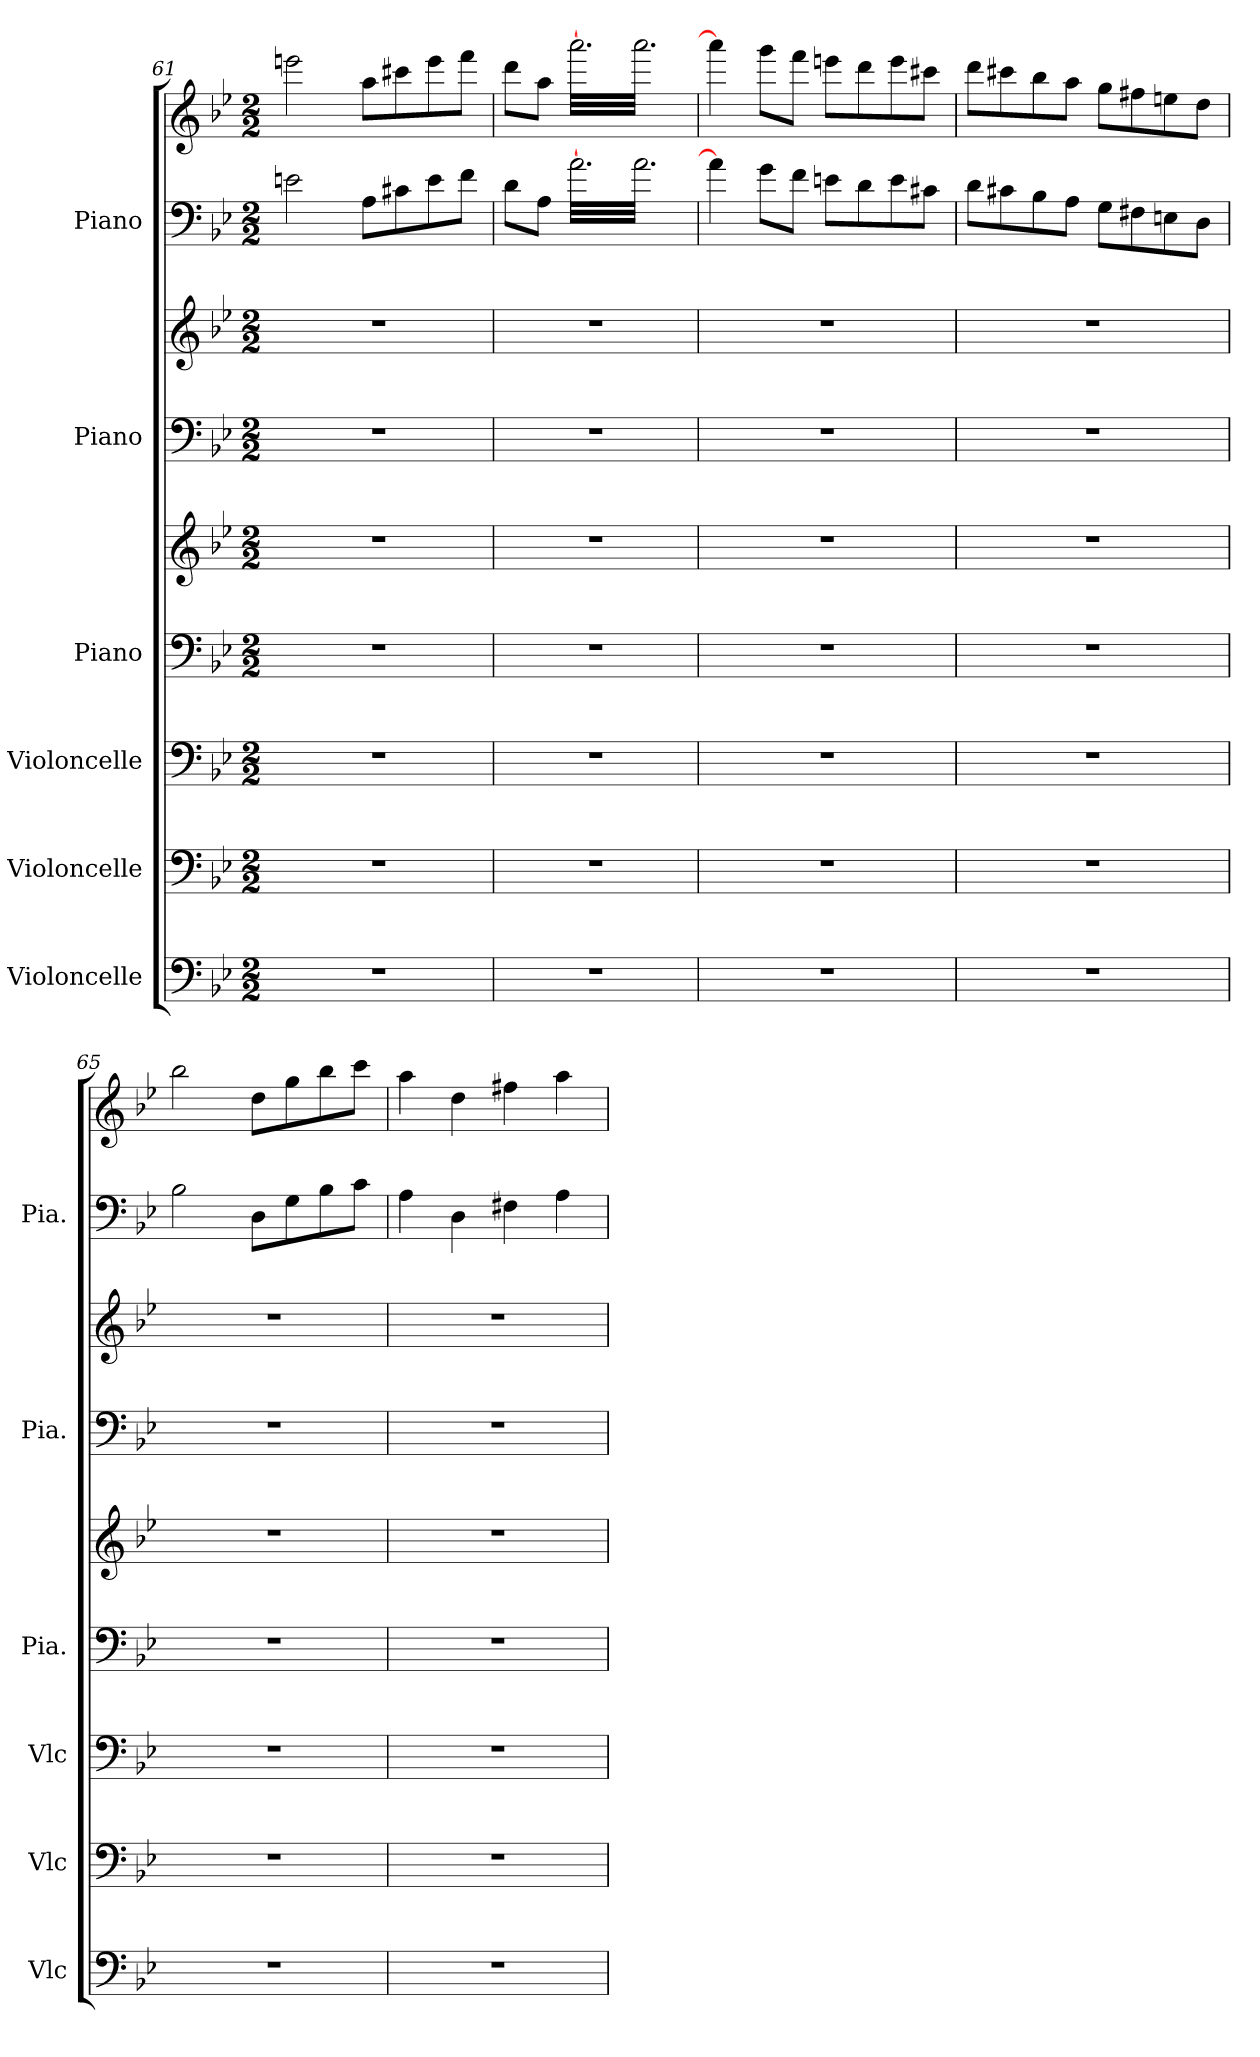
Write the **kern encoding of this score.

**kern	**kern	**kern	**kern	**kern	**kern	**kern	**kern	**kern	**dynam
*part6	*part5	*part4	*part3	*part3	*part2	*part2	*part1	*part1	*part1
*staff9	*staff8	*staff7	*staff6	*staff5	*staff4	*staff3	*staff2	*staff1	*staff1/2
*I"Violoncelle	*I"Violoncelle	*I"Violoncelle	*I"Piano	*	*I"Piano	*	*I"Piano	*	*
*I'Vlc	*I'Vlc	*I'Vlc	*I'Pia.	*	*I'Pia.	*	*I'Pia.	*	*
*clefF4	*clefF4	*clefF4	*clefF4	*clefG2	*clefF4	*clefG2	*clefF4	*clefG2	*
*k[b-e-]	*k[b-e-]	*k[b-e-]	*k[b-e-]	*k[b-e-]	*k[b-e-]	*k[b-e-]	*k[b-e-]	*k[b-e-]	*
*M2/2	*M2/2	*M2/2	*M2/2	*M2/2	*M2/2	*M2/2	*M2/2	*M2/2	*
=61	=61	=61	=61	=61	=61	=61	=61	=61	=61
1r	1r	1r	1r	1r	1r	1r	2en\	2eeen\	.
.	.	.	.	.	.	.	8A\L	8aa\L	.
.	.	.	.	.	.	.	8c#X\	8ccc#X\	.
.	.	.	.	.	.	.	8e\	8eee\	.
.	.	.	.	.	.	.	8f\J	8fff\J	.
=62	=62	=62	=62	=62	=62	=62	=62	=62	=62
1r	1r	1r	1r	1r	1r	1r	8d\L	8ddd\L	.
.	.	.	.	.	.	.	8A\J	8aa\J	.
*	*	*	*	*	*	*	*tremolo	*	*
*	*	*	*	*	*	*	*	*tremolo	*
.	.	.	.	.	.	.	[32a\LLL	[32aaa\LLL	.
.	.	.	.	.	.	.	32a\	32aaa\	.
.	.	.	.	.	.	.	32a\	32aaa\	.
.	.	.	.	.	.	.	32a\	32aaa\	.
.	.	.	.	.	.	.	32a\	32aaa\	.
.	.	.	.	.	.	.	32a\	32aaa\	.
.	.	.	.	.	.	.	32a\	32aaa\	.
.	.	.	.	.	.	.	32a\	32aaa\	.
.	.	.	.	.	.	.	32a\	32aaa\	.
.	.	.	.	.	.	.	32a\	32aaa\	.
.	.	.	.	.	.	.	32a\	32aaa\	.
.	.	.	.	.	.	.	32a\	32aaa\	.
.	.	.	.	.	.	.	32a\	32aaa\	.
.	.	.	.	.	.	.	32a\	32aaa\	.
.	.	.	.	.	.	.	32a\	32aaa\	.
.	.	.	.	.	.	.	32a\	32aaa\	.
.	.	.	.	.	.	.	32a\	32aaa\	.
.	.	.	.	.	.	.	32a\	32aaa\	.
.	.	.	.	.	.	.	32a\	32aaa\	.
.	.	.	.	.	.	.	32a\	32aaa\	.
.	.	.	.	.	.	.	32a\	32aaa\	.
.	.	.	.	.	.	.	32a\	32aaa\	.
.	.	.	.	.	.	.	32a\	32aaa\	.
.	.	.	.	.	.	.	32a\JJJ	32aaa\JJJ	.
*	*	*	*	*	*	*	*	*Xtremolo	*
*	*	*	*	*	*	*	*Xtremolo	*	*
=63	=63	=63	=63	=63	=63	=63	=63	=63	=63
1r	1r	1r	1r	1r	1r	1r	4a\]	4aaa\]	.
.	.	.	.	.	.	.	8g\L	8ggg\L	.
.	.	.	.	.	.	.	8f\J	8fff\J	.
.	.	.	.	.	.	.	8en\L	8eeen\L	.
.	.	.	.	.	.	.	8d\	8ddd\	.
.	.	.	.	.	.	.	8e\	8eee\	.
.	.	.	.	.	.	.	8c#X\J	8ccc#X\J	.
!!LO:PB:g=z
=64	=64	=64	=64	=64	=64	=64	=64	=64	=64
1r	1r	1r	1r	1r	1r	1r	8d\L	8ddd\L	.
.	.	.	.	.	.	.	8c#X\	8ccc#X\	.
.	.	.	.	.	.	.	8B-\	8bb-\	.
.	.	.	.	.	.	.	8A\J	8aa\J	.
.	.	.	.	.	.	.	8G\L	8gg\L	.
.	.	.	.	.	.	.	8F#X\	8ff#X\	.
.	.	.	.	.	.	.	8En\	8een\	.
.	.	.	.	.	.	.	8D\J	8dd\J	.
=65	=65	=65	=65	=65	=65	=65	=65	=65	=65
!	!	!	!	!	!	!	!	!	!LO:DY:b=2
!	!	!	!	!	!	!	!	!	!LO:DY:n=1:b
1r	1r	1r	1r	1r	1r	1r	2B-\	2bb-\	mp mp
.	.	.	.	.	.	.	8D\L	8dd\L	.
.	.	.	.	.	.	.	8G\	8gg\	.
.	.	.	.	.	.	.	8B-\	8bb-\	.
.	.	.	.	.	.	.	8c\J	8ccc\J	.
=66	=66	=66	=66	=66	=66	=66	=66	=66	=66
1r	1r	1r	1r	1r	1r	1r	4A\	4aa\	.
.	.	.	.	.	.	.	4D\	4dd\	.
.	.	.	.	.	.	.	4F#X\	4ff#X\	.
.	.	.	.	.	.	.	4A\	4aa\	.
=	=	=	=	=	=	=	=	=	=
*-	*-	*-	*-	*-	*-	*-	*-	*-	*-
